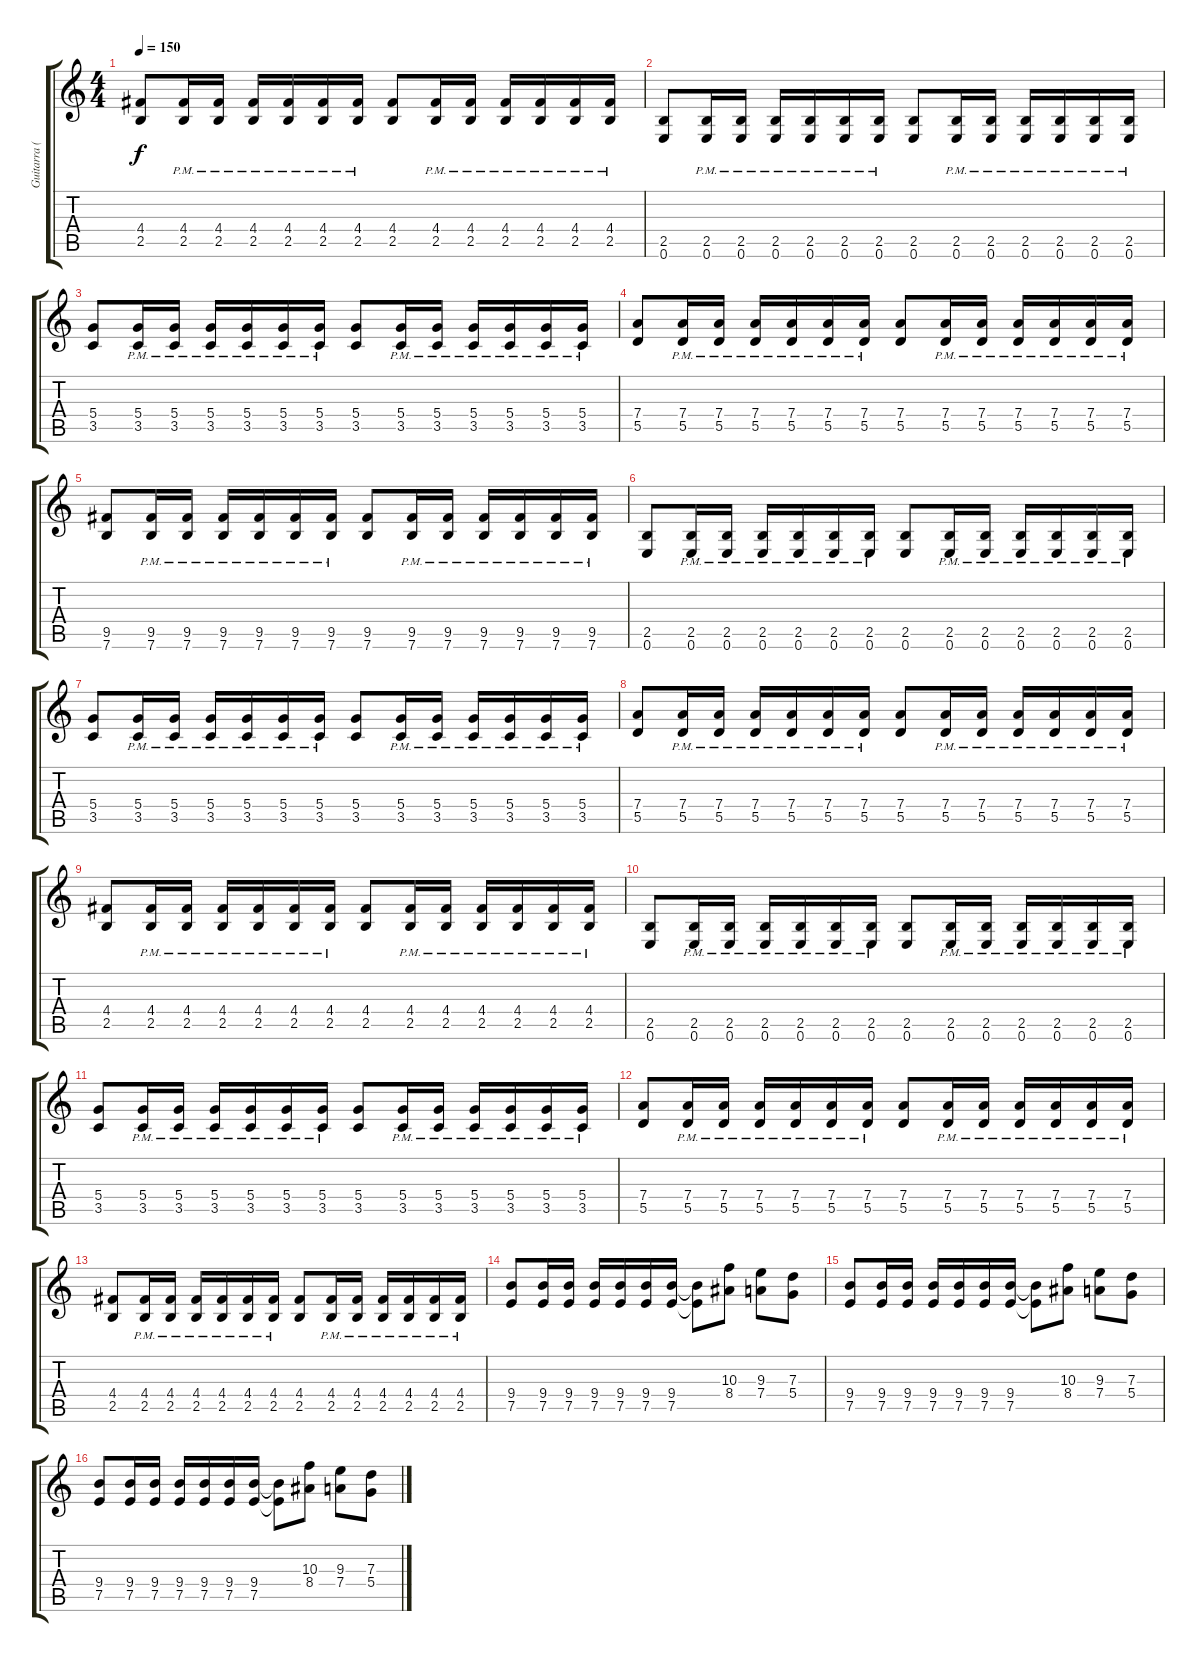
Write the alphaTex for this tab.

\track ("Guitarra (base)" "Guitarra (") {instrument overdrivenguitar}
\staff {score tabs}
\tuning (E4 B3 G3 D3 A2 E2) {hide}
\ts (4 4)
\tempo 150
\clef g2
\ks c
(4.4 2.5).8{dy f} (4.4{pm} 2.5{pm}).16 (4.4{pm} 2.5{pm}).16 (4.4{pm} 2.5{pm}).16 (4.4{pm} 2.5{pm}).16 (4.4{pm} 2.5{pm}).16 (4.4{pm} 2.5{pm}).16 (4.4 2.5).8 (4.4{pm} 2.5{pm}).16 (4.4{pm} 2.5{pm}).16 (4.4{pm} 2.5{pm}).16 (4.4{pm} 2.5{pm}).16 (4.4{pm} 2.5{pm}).16 (4.4{pm} 2.5{pm}).16 |
(2.5 0.6).8 (2.5{pm} 0.6{pm}).16 (2.5{pm} 0.6{pm}).16 (2.5{pm} 0.6{pm}).16 (2.5{pm} 0.6{pm}).16 (2.5{pm} 0.6{pm}).16 (2.5{pm} 0.6{pm}).16 (2.5 0.6).8 (2.5{pm} 0.6{pm}).16 (2.5{pm} 0.6{pm}).16 (2.5{pm} 0.6{pm}).16 (2.5{pm} 0.6{pm}).16 (2.5{pm} 0.6{pm}).16 (2.5{pm} 0.6{pm}).16 |
(5.4 3.5).8 (5.4{pm} 3.5{pm}).16 (5.4{pm} 3.5{pm}).16 (5.4{pm} 3.5{pm}).16 (5.4{pm} 3.5{pm}).16 (5.4{pm} 3.5{pm}).16 (5.4{pm} 3.5{pm}).16 (5.4 3.5).8 (5.4{pm} 3.5{pm}).16 (5.4{pm} 3.5{pm}).16 (5.4{pm} 3.5{pm}).16 (5.4{pm} 3.5{pm}).16 (5.4{pm} 3.5{pm}).16 (5.4{pm} 3.5{pm}).16 |
(7.4 5.5).8 (7.4{pm} 5.5{pm}).16 (7.4{pm} 5.5{pm}).16 (7.4{pm} 5.5{pm}).16 (7.4{pm} 5.5{pm}).16 (7.4{pm} 5.5{pm}).16 (7.4{pm} 5.5{pm}).16 (7.4 5.5).8 (7.4{pm} 5.5{pm}).16 (7.4{pm} 5.5{pm}).16 (7.4{pm} 5.5{pm}).16 (7.4{pm} 5.5{pm}).16 (7.4{pm} 5.5{pm}).16 (7.4{pm} 5.5{pm}).16 |
(9.5 7.6).8 (9.5{pm} 7.6).16 (9.5{pm} 7.6).16 (9.5{pm} 7.6).16 (9.5{pm} 7.6).16 (9.5{pm} 7.6).16 (9.5{pm} 7.6).16 (9.5 7.6).8 (9.5{pm} 7.6).16 (9.5{pm} 7.6).16 (9.5{pm} 7.6).16 (9.5{pm} 7.6).16 (9.5{pm} 7.6).16 (9.5{pm} 7.6).16 |
(2.5 0.6).8 (2.5{pm} 0.6{pm}).16 (2.5{pm} 0.6{pm}).16 (2.5{pm} 0.6{pm}).16 (2.5{pm} 0.6{pm}).16 (2.5{pm} 0.6{pm}).16 (2.5{pm} 0.6{pm}).16 (2.5 0.6).8 (2.5{pm} 0.6{pm}).16 (2.5{pm} 0.6{pm}).16 (2.5{pm} 0.6{pm}).16 (2.5{pm} 0.6{pm}).16 (2.5{pm} 0.6{pm}).16 (2.5{pm} 0.6{pm}).16 |
(5.4 3.5).8 (5.4{pm} 3.5{pm}).16 (5.4{pm} 3.5{pm}).16 (5.4{pm} 3.5{pm}).16 (5.4{pm} 3.5{pm}).16 (5.4{pm} 3.5{pm}).16 (5.4{pm} 3.5{pm}).16 (5.4 3.5).8 (5.4{pm} 3.5{pm}).16 (5.4{pm} 3.5{pm}).16 (5.4{pm} 3.5{pm}).16 (5.4{pm} 3.5{pm}).16 (5.4{pm} 3.5{pm}).16 (5.4{pm} 3.5{pm}).16 |
(7.4 5.5).8 (7.4{pm} 5.5{pm}).16 (7.4{pm} 5.5{pm}).16 (7.4{pm} 5.5{pm}).16 (7.4{pm} 5.5{pm}).16 (7.4{pm} 5.5{pm}).16 (7.4{pm} 5.5{pm}).16 (7.4 5.5).8 (7.4{pm} 5.5{pm}).16 (7.4{pm} 5.5{pm}).16 (7.4{pm} 5.5{pm}).16 (7.4{pm} 5.5{pm}).16 (7.4{pm} 5.5{pm}).16 (7.4{pm} 5.5{pm}).16 |
(4.4 2.5).8 (4.4{pm} 2.5{pm}).16 (4.4{pm} 2.5{pm}).16 (4.4{pm} 2.5{pm}).16 (4.4{pm} 2.5{pm}).16 (4.4{pm} 2.5{pm}).16 (4.4{pm} 2.5{pm}).16 (4.4 2.5).8 (4.4{pm} 2.5{pm}).16 (4.4{pm} 2.5{pm}).16 (4.4{pm} 2.5{pm}).16 (4.4{pm} 2.5{pm}).16 (4.4{pm} 2.5{pm}).16 (4.4{pm} 2.5{pm}).16 |
(2.5 0.6).8 (2.5{pm} 0.6{pm}).16 (2.5{pm} 0.6{pm}).16 (2.5{pm} 0.6{pm}).16 (2.5{pm} 0.6{pm}).16 (2.5{pm} 0.6{pm}).16 (2.5{pm} 0.6{pm}).16 (2.5 0.6).8 (2.5{pm} 0.6{pm}).16 (2.5{pm} 0.6{pm}).16 (2.5{pm} 0.6{pm}).16 (2.5{pm} 0.6{pm}).16 (2.5{pm} 0.6{pm}).16 (2.5{pm} 0.6{pm}).16 |
(5.4 3.5).8 (5.4{pm} 3.5{pm}).16 (5.4{pm} 3.5{pm}).16 (5.4{pm} 3.5{pm}).16 (5.4{pm} 3.5{pm}).16 (5.4{pm} 3.5{pm}).16 (5.4{pm} 3.5{pm}).16 (5.4 3.5).8 (5.4{pm} 3.5{pm}).16 (5.4{pm} 3.5{pm}).16 (5.4{pm} 3.5{pm}).16 (5.4{pm} 3.5{pm}).16 (5.4{pm} 3.5{pm}).16 (5.4{pm} 3.5{pm}).16 |
(7.4 5.5).8 (7.4{pm} 5.5{pm}).16 (7.4{pm} 5.5{pm}).16 (7.4{pm} 5.5{pm}).16 (7.4{pm} 5.5{pm}).16 (7.4{pm} 5.5{pm}).16 (7.4{pm} 5.5{pm}).16 (7.4 5.5).8 (7.4{pm} 5.5{pm}).16 (7.4{pm} 5.5{pm}).16 (7.4{pm} 5.5{pm}).16 (7.4{pm} 5.5{pm}).16 (7.4{pm} 5.5{pm}).16 (7.4{pm} 5.5{pm}).16 |
(4.4 2.5).8 (4.4{pm} 2.5{pm}).16 (4.4{pm} 2.5{pm}).16 (4.4{pm} 2.5{pm}).16 (4.4{pm} 2.5{pm}).16 (4.4{pm} 2.5{pm}).16 (4.4{pm} 2.5{pm}).16 (4.4 2.5).8 (4.4{pm} 2.5{pm}).16 (4.4{pm} 2.5{pm}).16 (4.4{pm} 2.5{pm}).16 (4.4{pm} 2.5{pm}).16 (4.4{pm} 2.5{pm}).16 (4.4{pm} 2.5{pm}).16 |
(9.4 7.5).8 (9.4 7.5).16 (9.4 7.5).16 (9.4 7.5).16 (9.4 7.5).16 (9.4 7.5).16 (9.4 7.5).16 (9.4{t} 7.5{t}).8 (10.3 8.4).8 (9.3 7.4).8 (7.3 5.4).8 |
(9.4 7.5).8 (9.4 7.5).16 (9.4 7.5).16 (9.4 7.5).16 (9.4 7.5).16 (9.4 7.5).16 (9.4 7.5).16 (9.4{t} 7.5{t}).8 (10.3 8.4).8 (9.3 7.4).8 (7.3 5.4).8 |
(9.4 7.5).8 (9.4 7.5).16 (9.4 7.5).16 (9.4 7.5).16 (9.4 7.5).16 (9.4 7.5).16 (9.4 7.5).16 (9.4{t} 7.5{t}).8 (10.3 8.4).8 (9.3 7.4).8 (7.3 5.4).8
